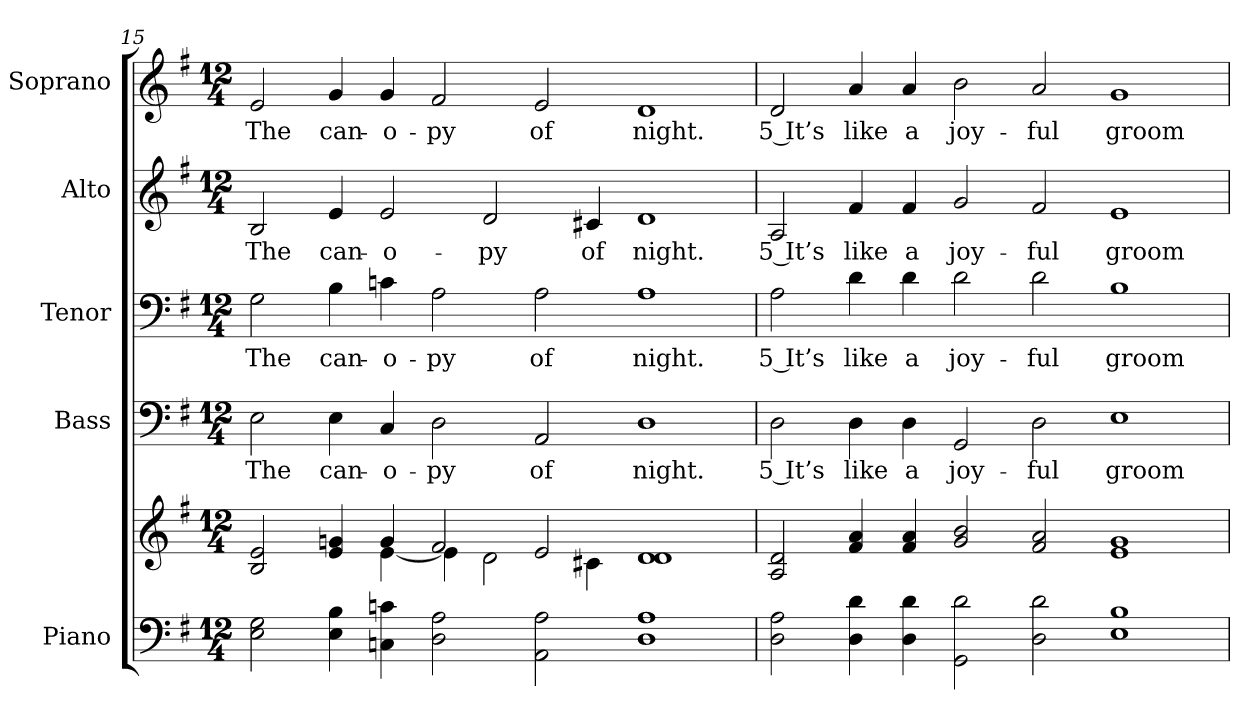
**kern	**kern	**kern	**text	**kern	**text	**kern	**text	**kern	**text
*part5	*part5	*part4	*part4	*part3	*part3	*part2	*part2	*part1	*part1
*staff6	*staff5	*staff4	*staff4	*staff3	*staff3	*staff2	*staff2	*staff1	*staff1
*I"Piano	*	*I"Bass	*	*I"Tenor	*	*I"Alto	*	*I"Soprano	*
*I'Pno.	*	*I'B.	*	*I'T.	*	*I'A.	*	*I'S.	*
!!LO:PB:g=z
*clefF4	*clefG2	*clefF4	*	*clefF4	*	*clefG2	*	*clefG2	*
*k[f#]	*k[f#]	*k[f#]	*	*k[f#]	*	*k[f#]	*	*k[f#]	*
*G:	*G:	*G:	*	*G:	*	*G:	*	*G:	*
*M12/4	*M12/4	*M12/4	*	*M12/4	*	*M12/4	*	*M12/4	*
=15	=15	=15	=15	=15	=15	=15	=15	=15	=15
*	*^	*	*	*	*	*	*	*	*
!	!	!	!	!LO:LY:b:color=#000000	!	!	!	!	!	!
!	!	!	!	!	!	!LO:LY:b:color=#000000	!	!	!	!
!	!	!	!	!	!	!	!	!LO:LY:b:color=#000000	!	!
!	!	!	!	!	!	!	!	!	!	!LO:LY:b:color=#000000
2Ei\ 2Gi	2Bi/ 2ei	2ryy	2Ei\	The	2Gi\	The	2Bi/	The	2ei/	The
!	!	!	!	!LO:LY:b:color=#000000	!	!	!	!	!	!
!	!	!	!	!	!	!LO:LY:b:color=#000000	!	!	!	!
!	!	!	!	!	!	!	!	!LO:LY:b:color=#000000	!	!
!	!	!	!	!	!	!	!	!	!	!LO:LY:b:color=#000000
4Ei\ 4Bi	4ei/ 4gni	4ryy	4Ei\	can-	4Bi\	can-	4ei/	can-	4gi/	can-
!	!	!	!	!LO:LY:b:color=#000000	!	!	!	!	!	!
!	!	!	!	!	!	!LO:LY:b:color=#000000	!	!	!	!
!	!	!	!	!	!	!	!	!LO:LY:b:color=#000000	!	!
!	!	!	!	!	!	!	!	!	!	!LO:LY:b:color=#000000
4Cni\ 4cni	4gi/	[<4ei\	4Ci/	-o-	4cni\	-o-	2ei/	-o-	4gi/	-o-
!	!	!	!	!LO:LY:b:color=#000000	!	!	!	!	!	!
!	!	!	!	!	!	!LO:LY:b:color=#000000	!	!	!	!
!	!	!	!	!	!	!	!	!	!	!LO:LY:b:color=#000000
2Di\ 2Ai	2f#i/	4ei\]	2Di\	-py	2Ai\	-py	.	.	2f#i/	-py
!	!	!	!	!	!	!	!	!LO:LY:b:color=#000000	!	!
.	.	2di\	.	.	.	.	2di/	-py	.	.
!	!	!	!	!LO:LY:b:color=#000000	!	!	!	!	!	!
!	!	!	!	!	!	!LO:LY:b:color=#000000	!	!	!	!
!	!	!	!	!	!	!	!	!	!	!LO:LY:b:color=#000000
2AAi\ 2Ai	2ei/	.	2AAi/	of	2Ai\	of	.	.	2ei/	of
!	!	!	!	!	!	!	!	!LO:LY:b:color=#000000	!	!
.	.	4c#Xi\	.	.	.	.	4c#Xi/	of	.	.
!	!	!	!	!LO:LY:b:color=#000000	!	!	!	!	!	!
!	!	!	!	!	!	!LO:LY:b:color=#000000	!	!	!	!
!	!	!	!	!	!	!	!	!LO:LY:b:color=#000000	!	!
!	!	!	!	!	!	!	!	!	!	!LO:LY:b:color=#000000
1Di 1Ai	1di 1di	1ryy	1Di	night.	1Ai	night.	1di	night.	1di	night.
*	*v	*v	*	*	*	*	*	*	*	*
=16	=16	=16	=16	=16	=16	=16	=16	=16	=16
*	*^	*	*	*	*	*	*	*	*
!	!	!	!	!LO:LY:b:color=#000000	!	!	!	!	!	!
*	*v	*v	*	*	*	*	*	*	*	*
*	*^	*	*	*	*	*	*	*	*
!	!	!	!	!	!	!LO:LY:b:color=#000000	!	!	!	!
*	*v	*v	*	*	*	*	*	*	*	*
*	*^	*	*	*	*	*	*	*	*
!	!	!	!	!	!	!	!	!LO:LY:b:color=#000000	!	!
*	*v	*v	*	*	*	*	*	*	*	*
*	*^	*	*	*	*	*	*	*	*
!	!	!	!	!	!	!	!	!	!	!LO:LY:b:color=#000000
*	*v	*v	*	*	*	*	*	*	*	*
2Di\ 2Ai	2Ai/ 2di	2Di\	5 It’s	2Ai\	5 It’s	2Ai/	5 It’s	2di/	5 It’s
!	!	!	!LO:LY:b:color=#000000	!	!	!	!	!	!
!	!	!	!	!	!LO:LY:b:color=#000000	!	!	!	!
!	!	!	!	!	!	!	!LO:LY:b:color=#000000	!	!
!	!	!	!	!	!	!	!	!	!LO:LY:b:color=#000000
4Di\ 4di	4f#i/ 4ai	4Di\	like	4di\	like	4f#i/	like	4ai/	like
!	!	!	!LO:LY:b:color=#000000	!	!	!	!	!	!
!	!	!	!	!	!LO:LY:b:color=#000000	!	!	!	!
!	!	!	!	!	!	!	!LO:LY:b:color=#000000	!	!
!	!	!	!	!	!	!	!	!	!LO:LY:b:color=#000000
4Di\ 4di	4f#i/ 4ai	4Di\	a	4di\	a	4f#i/	a	4ai/	a
!	!	!	!LO:LY:b:color=#000000	!	!	!	!	!	!
!	!	!	!	!	!LO:LY:b:color=#000000	!	!	!	!
!	!	!	!	!	!	!	!LO:LY:b:color=#000000	!	!
!	!	!	!	!	!	!	!	!	!LO:LY:b:color=#000000
2GGi\ 2di	2gi/ 2bi	2GGi/	joy-	2di\	joy-	2gi/	joy-	2bi\	joy-
!	!	!	!LO:LY:b:color=#000000	!	!	!	!	!	!
!	!	!	!	!	!LO:LY:b:color=#000000	!	!	!	!
!	!	!	!	!	!	!	!LO:LY:b:color=#000000	!	!
!	!	!	!	!	!	!	!	!	!LO:LY:b:color=#000000
2Di\ 2di	2f#i/ 2ai	2Di\	-ful	2di\	-ful	2f#i/	-ful	2ai/	-ful
!	!	!	!LO:LY:b:color=#000000	!	!	!	!	!	!
!	!	!	!	!	!LO:LY:b:color=#000000	!	!	!	!
!	!	!	!	!	!	!	!LO:LY:b:color=#000000	!	!
!	!	!	!	!	!	!	!	!	!LO:LY:b:color=#000000
1Ei 1Bi	1ei 1gi	1Ei	groom	1Bi	groom	1ei	groom	1gi	groom
=	=	=	=	=	=	=	=	=	=
*-	*-	*-	*-	*-	*-	*-	*-	*-	*-
